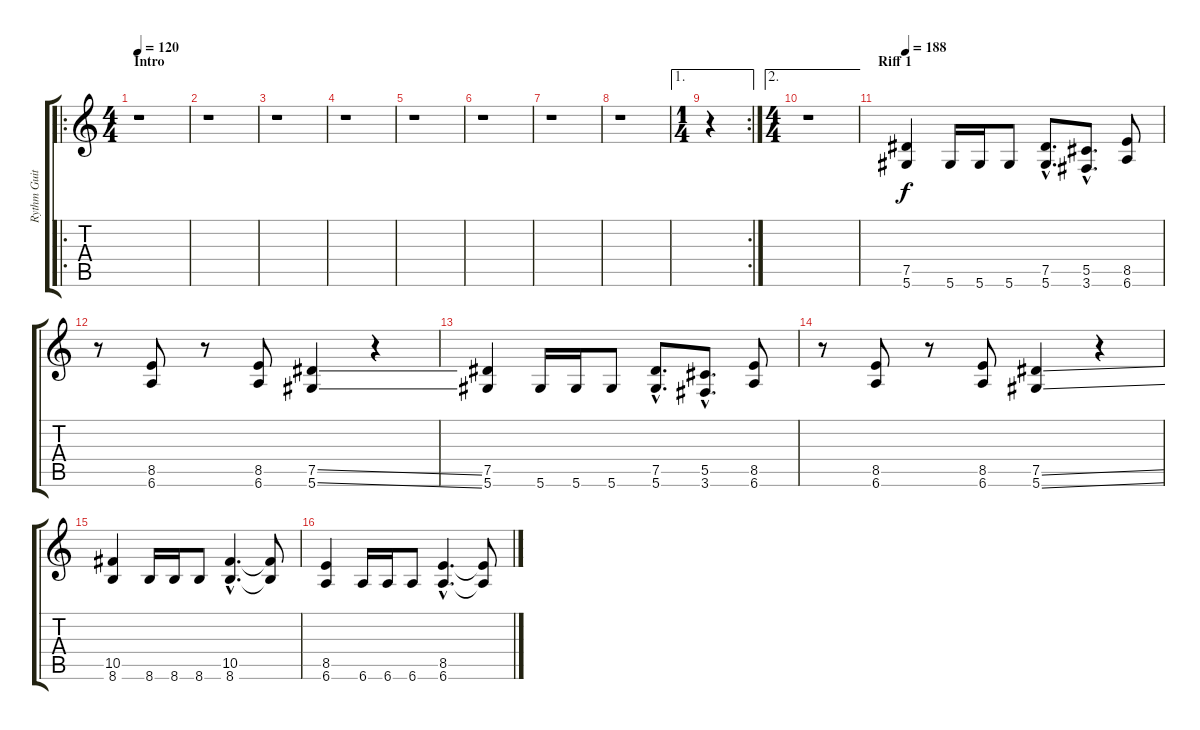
\track ("Rythm Guitar " "Rythm Guit") {instrument distortionguitar}
\staff {score tabs}
\tuning (Eb4 Bb3 Gb3 Db3 Ab2 Eb2) {hide}
\ro
\ts (4 4)
\section ("" "Intro")
\tempo 120
\tempo 80
\tempo 120
\clef g2
\ks c
r.1{dy f instrument distortionguitar} |
r.1 |
r.1 |
r.1 |
r.1 |
r.1 |
r.1 |
r.1 |
\ae 1
\rc 2
\ts (1 4)
r.4 |
\ae 2
\ts (4 4)
r.1 |
\section ("" "Riff 1")
\tempo 188
(7.5 5.6).4 5.6.16 5.6.16 5.6.8 (7.5{hac} 5.6{hac}).8{d} (5.5{hac} 3.6{hac}).8{d} (8.5 6.6).8 |
r.8 (8.5 6.6).8 r.8 (8.5 6.6).8 (7.5{ss} 5.6{ss}).4 r.4 |
(7.5 5.6).4 5.6.16 5.6.16 5.6.8 (7.5{hac} 5.6{hac}).8{d} (5.5{hac} 3.6{hac}).8{d} (8.5 6.6).8 |
r.8 (8.5 6.6).8 r.8 (8.5 6.6).8 (7.5{ss} 5.6{ss}).4 r.4 |
(10.5 8.6).4 8.6.16 8.6.16 8.6.8 (10.5{hac} 8.6{hac}).4{d} (10.5{t} 8.6{t}).8 |
(8.5 6.6).4 6.6.16 6.6.16 6.6.8 (8.5{hac} 6.6{hac}).4{d} (8.5{t} 6.6{t}).8
